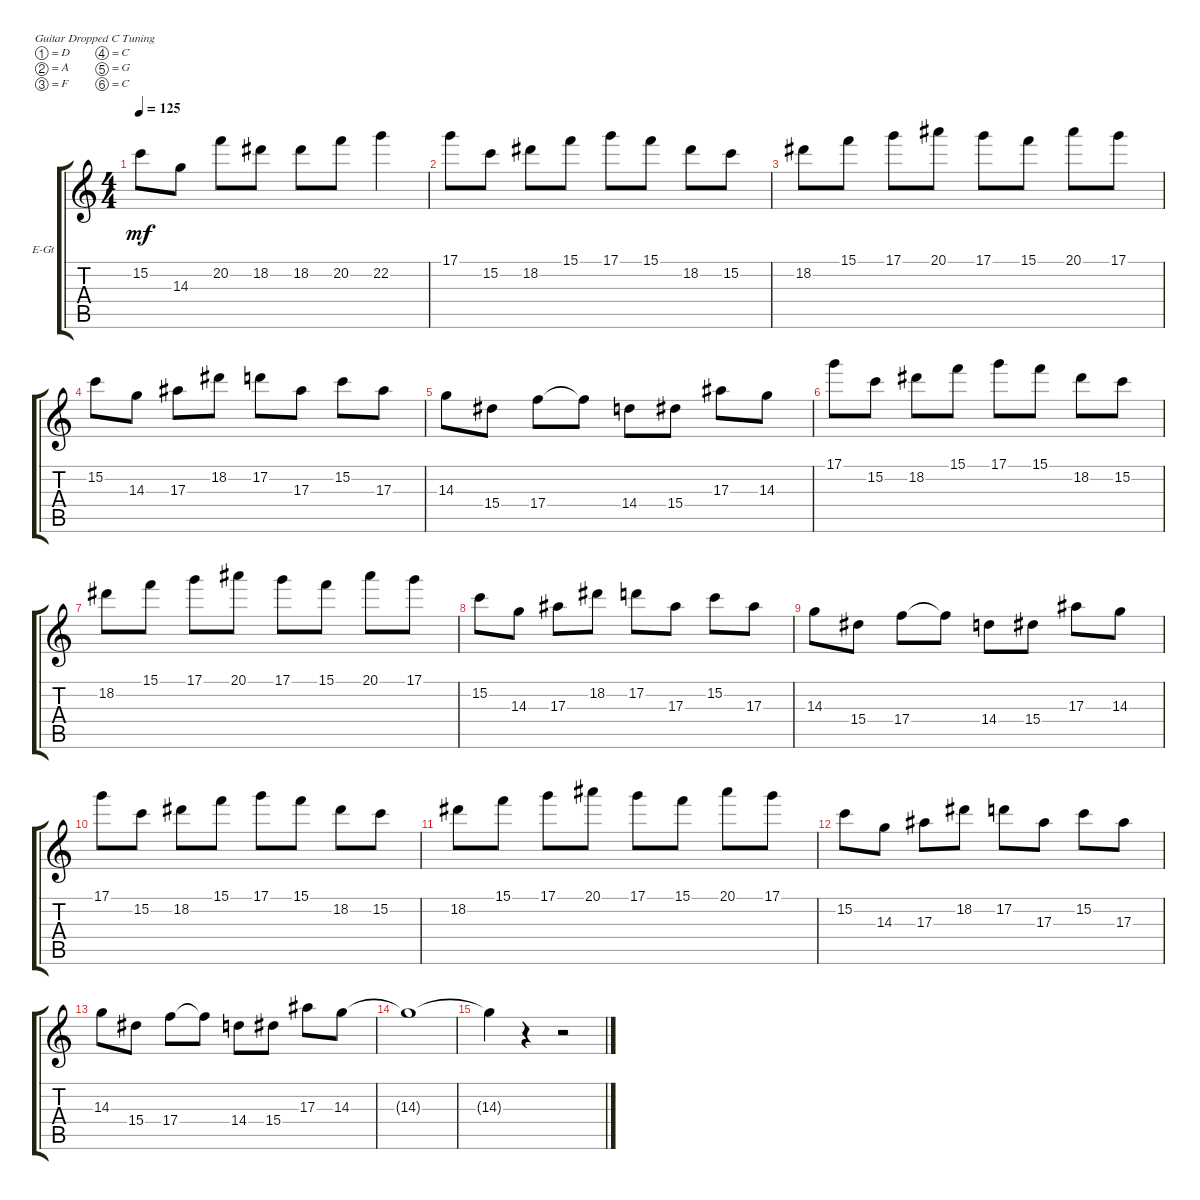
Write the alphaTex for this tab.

\defaultSystemsLayout 4
\bracketExtendMode groupsimilarinstruments
\firstSystemTrackNameOrientation horizontal
\otherSystemsTrackNameOrientation horizontal
\track ("Electric Guitar" "E-Gt") {instrument overdrivenguitar}
\staff {score tabs}
\tuning (D4 A3 F3 C3 G2 C2)
\ts (4 4)
\tempo 125
\clef g2
\ks c
15.2.8{dy mf} 14.3.8 20.2.8 18.2.8 18.2.8 20.2.8 22.2.4 |
17.1.8 15.2.8 18.2.8 15.1.8 17.1.8 15.1.8 18.2.8 15.2.8 |
18.2.8 15.1.8 17.1.8 20.1.8 17.1.8 15.1.8 20.1.8 17.1.8 |
15.2.8 14.3.8 17.3.8 18.2.8 17.2.8 17.3.8 15.2.8 17.3.8 |
\scale
0.47099 14.3.8 15.4.8 17.4.8 17.4{t}.8 14.4.8 15.4.8 17.3.8 14.3.8 |
\scale
0.274057 17.1.8 15.2.8 18.2.8 15.1.8 17.1.8 15.1.8 18.2.8 15.2.8 |
\scale
0.255842 18.2.8 15.1.8 17.1.8 20.1.8 17.1.8 15.1.8 20.1.8 17.1.8 |
15.2.8 14.3.8 17.3.8 18.2.8 17.2.8 17.3.8 15.2.8 17.3.8 |
14.3.8 15.4.8 17.4.8 17.4{t}.8 14.4.8 15.4.8 17.3.8 14.3.8 |
17.1.8 15.2.8 18.2.8 15.1.8 17.1.8 15.1.8 18.2.8 15.2.8 |
18.2.8 15.1.8 17.1.8 20.1.8 17.1.8 15.1.8 20.1.8 17.1.8 |
15.2.8 14.3.8 17.3.8 18.2.8 17.2.8 17.3.8 15.2.8 17.3.8 |
14.3.8 15.4.8 17.4.8 17.4{t}.8 14.4.8 15.4.8 17.3.8 14.3.8 |
14.3{t}.1 |
14.3{t}.4 r.4 r.2
